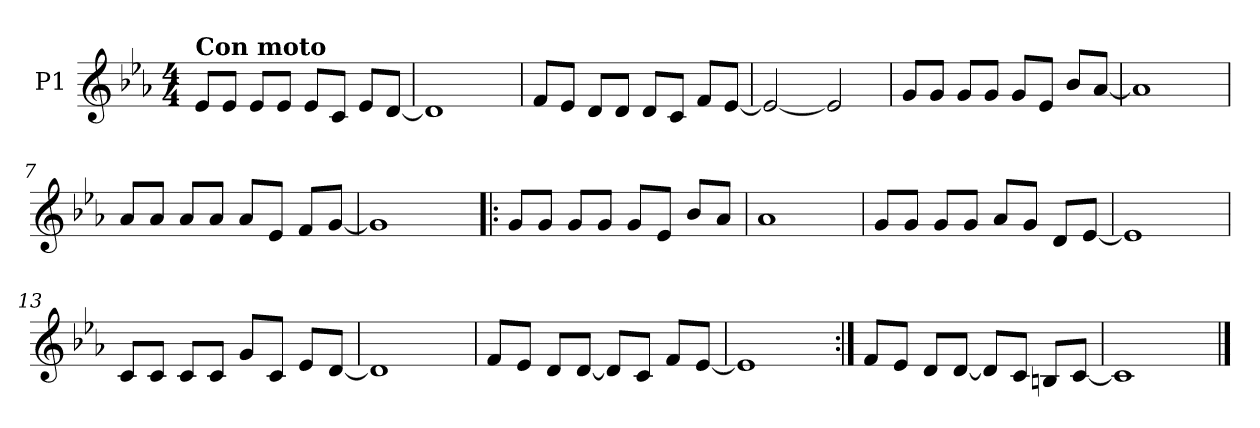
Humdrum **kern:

**kern
*part1
*staff1
*I"P1
!!LO:PB:g=z
*clefG2
*k[b-e-a-]
*E-:
*M4/4
*MM120
=1
!LO:TX:a:B:t=Con moto
8e-i/L
8e-i/J
8e-i/L
8e-i/J
8e-i/L
8ci/J
8e-i/L
[<8di/J
=2
1di]
=3
8fi/L
8e-i/J
8di/L
8di/J
8di/L
8ci/J
8fi/L
[<8e-i/J
=4
2e-i/_<
2e-i/]
!!LO:LB:g=z
=5
8gi/L
8gi/J
8gi/L
8gi/J
8gi/L
8e-i/J
8b-i/L
[<8a-i/J
=6
1a-i]
=7
8a-i/L
8a-i/J
8a-i/L
8a-i/J
8a-i/L
8e-i/J
8fi/L
[<8gi/J
=8
1gi]
!!LO:LB:g=z
=9!|:
8gi/L
8gi/J
8gi/L
8gi/J
8gi/L
8e-i/J
8b-i/L
8a-i/J
=10
1a-i
=11
8gi/L
8gi/J
8gi/L
8gi/J
8a-i/L
8gi/J
8di/L
[<8e-i/J
=12
1e-i]
!!LO:LB:g=z
=13
8ci/L
8ci/J
8ci/L
8ci/J
8gi/L
8ci/J
8e-i/L
[<8di/J
=14
1di]
=15
8fi/L
8e-i/J
8di/L
[<8di/J
8di/L]
8ci/J
8fi/L
[<8e-i/J
!!LO:LB:g=z
=16
1e-i]
=17:|!
8fi/L
8e-i/J
8di/L
[<8di/J
8di/L]
8ci/J
8Bni/L
[<8ci/J
=18
1ci]
==
*-
